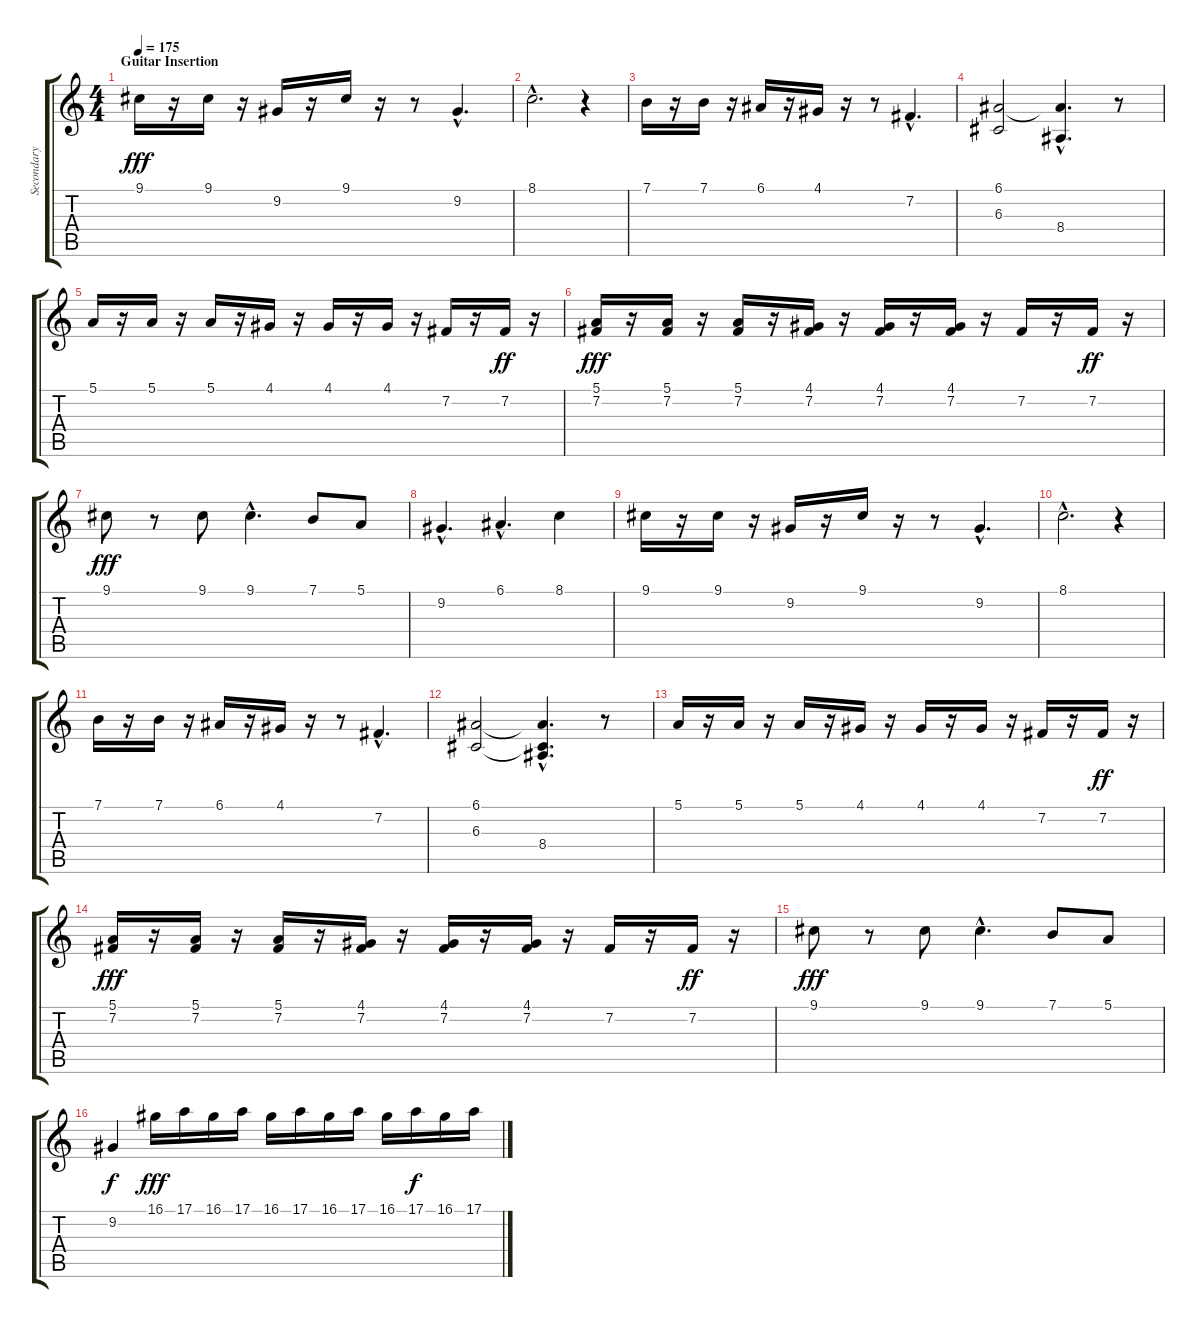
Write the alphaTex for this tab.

\track ("Secondary Ensemble" "Secondary ") {instrument stringensemble1}
\staff {score tabs}
\tuning (E4 B3 G3 D3 A2 E2) {hide}
\ts (4 4)
\section ("" "Guitar Insertion")
\tempo 175
\clef g2
\ks c
9.1.16{dy fff} r.16 9.1.16 r.16 9.2.16 r.16 9.1.16 r.16 r.8 9.2{hac}.4{d} |
8.1{hac}.2{d} r.4 |
7.1.16 r.16 7.1.16 r.16 6.1.16 r.16 4.1.16 r.16 r.8 7.2{hac}.4{d} |
(6.1 6.3).2 (6.1{hac t} 8.4{hac}).4{d} r.8 |
5.1.16 r.16 5.1.16 r.16 5.1.16 r.16 4.1.16 r.16 4.1.16 r.16 4.1.16 r.16 7.2.16 r.16 7.2.16{dy ff} r.16 |
(5.1 7.2).16{dy fff} r.16 (5.1 7.2).16 r.16 (5.1 7.2).16 r.16 (4.1 7.2).16 r.16 (4.1 7.2).16 r.16 (4.1 7.2).16 r.16 7.2.16 r.16 7.2.16{dy ff} r.16 |
9.1.8{dy fff} r.8 9.1.8 9.1{hac}.4{d} 7.1.8 5.1.8 |
9.2{hac}.4{d} 6.1{hac}.4{d} 8.1.4 |
9.1.16 r.16 9.1.16 r.16 9.2.16 r.16 9.1.16 r.16 r.8 9.2{hac}.4{d} |
8.1{hac}.2{d} r.4 |
7.1.16 r.16 7.1.16 r.16 6.1.16 r.16 4.1.16 r.16 r.8 7.2{hac}.4{d} |
(6.1 6.3).2 (6.1{hac t} 6.3{hac t} 8.4{hac}).4{d} r.8 |
5.1.16 r.16 5.1.16 r.16 5.1.16 r.16 4.1.16 r.16 4.1.16 r.16 4.1.16 r.16 7.2.16 r.16 7.2.16{dy ff} r.16 |
(5.1 7.2).16{dy fff} r.16 (5.1 7.2).16 r.16 (5.1 7.2).16 r.16 (4.1 7.2).16 r.16 (4.1 7.2).16 r.16 (4.1 7.2).16 r.16 7.2.16 r.16 7.2.16{dy ff} r.16 |
9.1.8{dy fff} r.8 9.1.8 9.1{hac}.4{d} 7.1.8 5.1.8 |
9.2.4{dy f} 16.1.16{dy fff} 17.1.16 16.1.16 17.1.16 16.1.16 17.1.16 16.1.16 17.1.16 16.1.16 17.1.16{dy f} 16.1.16 17.1.16
